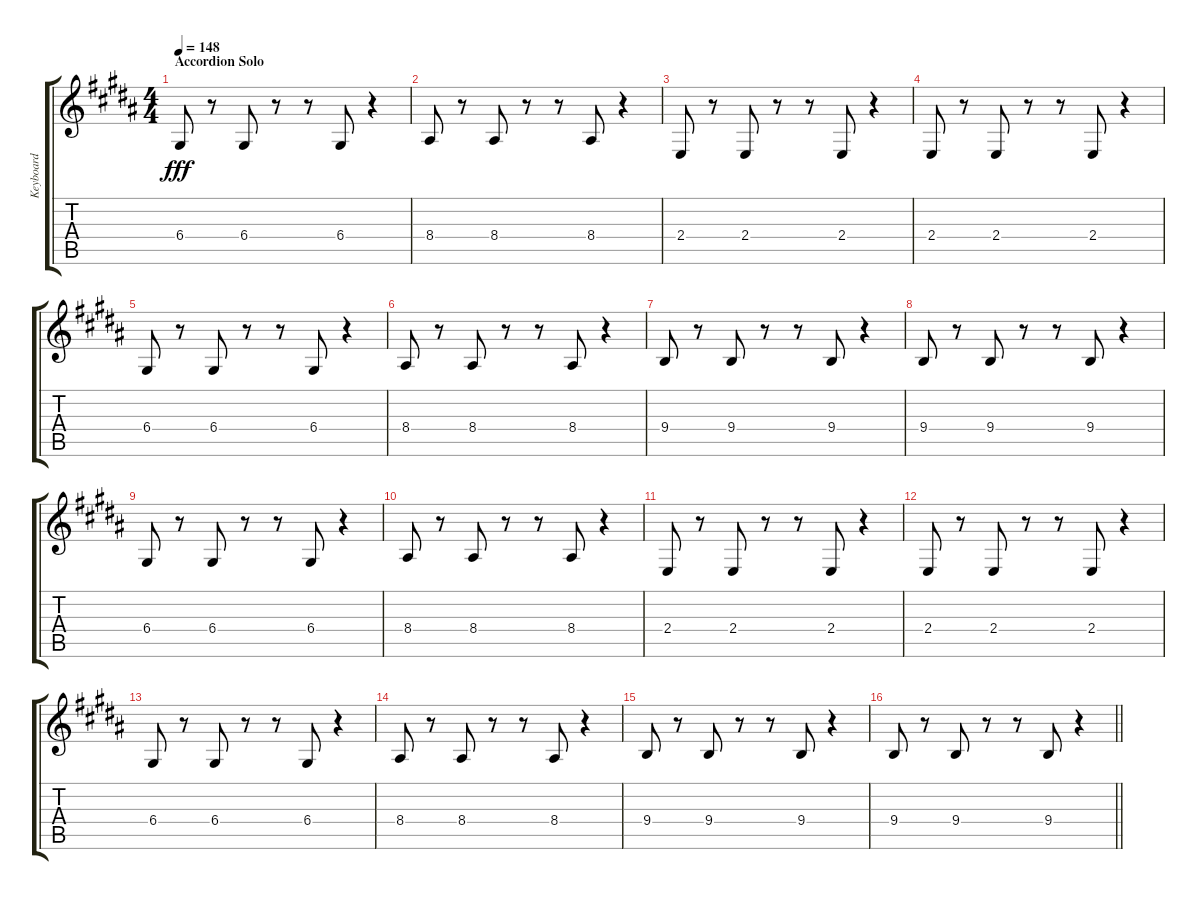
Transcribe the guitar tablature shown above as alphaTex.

\track ("Keyboard" "Keyboard") {instrument lead1square}
\staff {score tabs}
\tuning (E4 B3 G3 D3 A2 D2) {hide}
\ts (4 4)
\section ("" "Accordion Solo")
\tempo 148
\clef g2
\ks b
6.4.8{dy fff} r.8 6.4.8 r.8 r.8 6.4.8 r.4 |
8.4.8 r.8 8.4.8 r.8 r.8 8.4.8 r.4 |
2.4.8 r.8 2.4.8 r.8 r.8 2.4.8 r.4 |
2.4.8 r.8 2.4.8 r.8 r.8 2.4.8 r.4 |
6.4.8 r.8 6.4.8 r.8 r.8 6.4.8 r.4 |
8.4.8 r.8 8.4.8 r.8 r.8 8.4.8 r.4 |
9.4.8 r.8 9.4.8 r.8 r.8 9.4.8 r.4 |
9.4.8 r.8 9.4.8 r.8 r.8 9.4.8 r.4 |
6.4.8 r.8 6.4.8 r.8 r.8 6.4.8 r.4 |
8.4.8 r.8 8.4.8 r.8 r.8 8.4.8 r.4 |
2.4.8 r.8 2.4.8 r.8 r.8 2.4.8 r.4 |
2.4.8 r.8 2.4.8 r.8 r.8 2.4.8 r.4 |
6.4.8 r.8 6.4.8 r.8 r.8 6.4.8 r.4 |
8.4.8 r.8 8.4.8 r.8 r.8 8.4.8 r.4 |
9.4.8 r.8 9.4.8 r.8 r.8 9.4.8 r.4 |
\barLineRight lightlight
9.4.8 r.8 9.4.8 r.8 r.8 9.4.8 r.4
